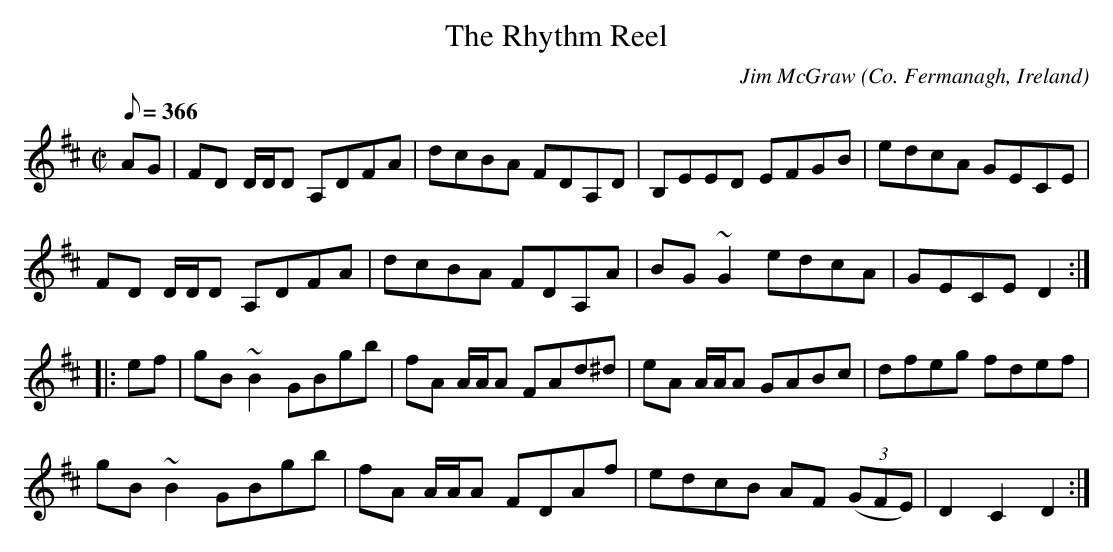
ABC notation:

X:1
T:The Rhythm Reel
C:Jim McGraw
O:Co. Fermanagh, Ireland
L:1/8
Q:366
M:C|
K:D
AG|FD D/D/D A,DFA|dcBA FDA,D|B,EED EFGB|edcA	GECE|
FD D/D/D A,DFA|dcBA FDA,A|BG ~G2 edcA|GECE D2:|
|:ef|gB ~B2 GBgb|fA A/A/A FAd^d|eA A/A/A GABc|dfeg fdef|
gB ~B2 GBgb|fA A/A/A FDAf|edcB AF (3(GFE)|D2 C2 D2:|
